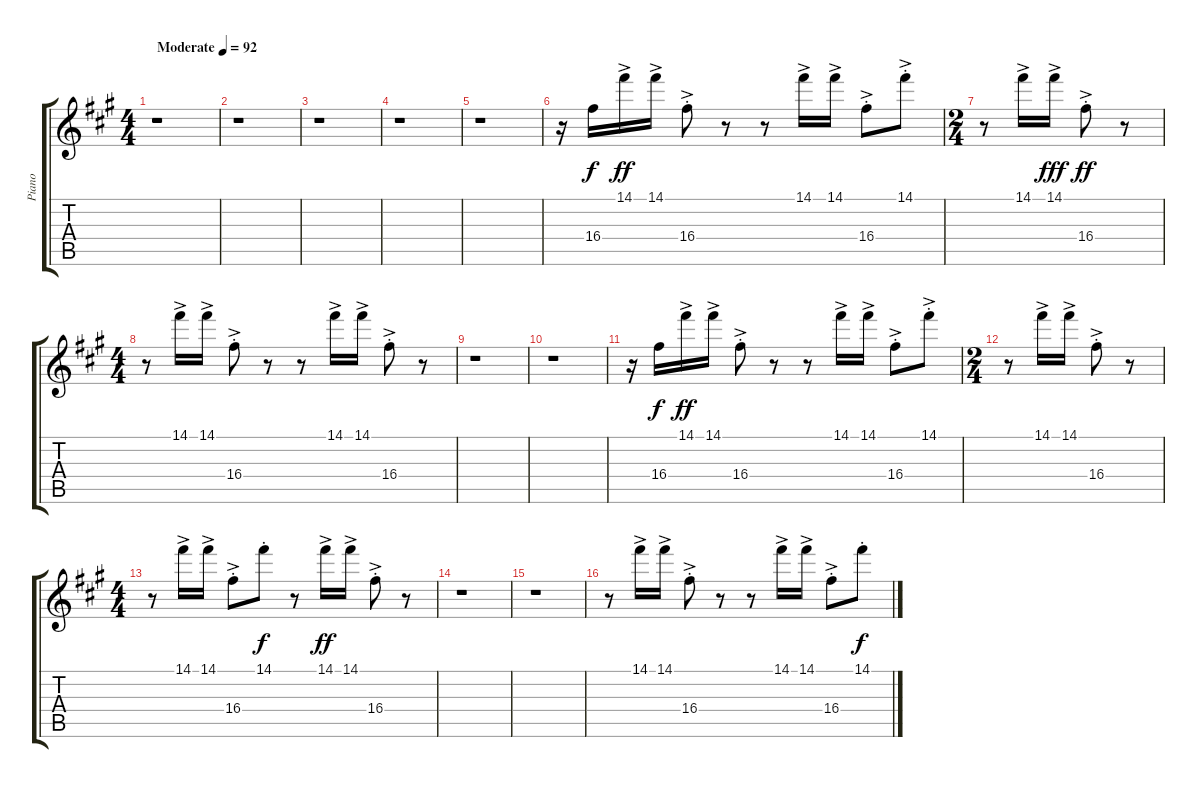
\track ("Piano" "Piano") {instrument brightacousticpiano}
\staff {score tabs}
\tuning (E5 B4 G4 D4 A3 E3) {hide}
\ts (4 4)
\tempo (92 "Moderate")
\clef g2
\ks f#minor
r.1{dy f instrument brightacousticpiano} |
r.1 |
r.1 |
r.1 |
r.1 |
r.16 16.4.16 14.1{ac}.16{dy ff} 14.1{ac}.16 16.4{ac st}.8 r.8 r.8 14.1{ac}.16 14.1{ac}.16 16.4{ac st}.8 14.1{ac st}.8 |
\ts (2 4)
r.8 14.1{ac}.16 14.1{ac}.16{dy fff} 16.4{ac st}.8{dy ff} r.8 |
\ts (4 4)
r.8 14.1{ac}.16 14.1{ac}.16 16.4{ac st}.8 r.8 r.8 14.1{ac}.16 14.1{ac}.16 16.4{ac st}.8 r.8 |
r.1 |
r.1 |
r.16 16.4.16{dy f} 14.1{ac}.16{dy ff} 14.1{ac}.16 16.4{ac st}.8 r.8 r.8 14.1{ac}.16 14.1{ac}.16 16.4{ac st}.8 14.1{ac st}.8 |
\ts (2 4)
r.8 14.1{ac}.16 14.1{ac}.16 16.4{ac st}.8 r.8 |
\ts (4 4)
r.8 14.1{ac}.16 14.1{ac}.16 16.4{ac st}.8 14.1{st}.8{dy f} r.8 14.1{ac}.16{dy ff} 14.1{ac}.16 16.4{ac st}.8 r.8 |
r.1 |
r.1 |
r.8 14.1{ac}.16 14.1{ac}.16 16.4{ac st}.8 r.8 r.8 14.1{ac}.16 14.1{ac}.16 16.4{ac st}.8 14.1{st}.8{dy f}
